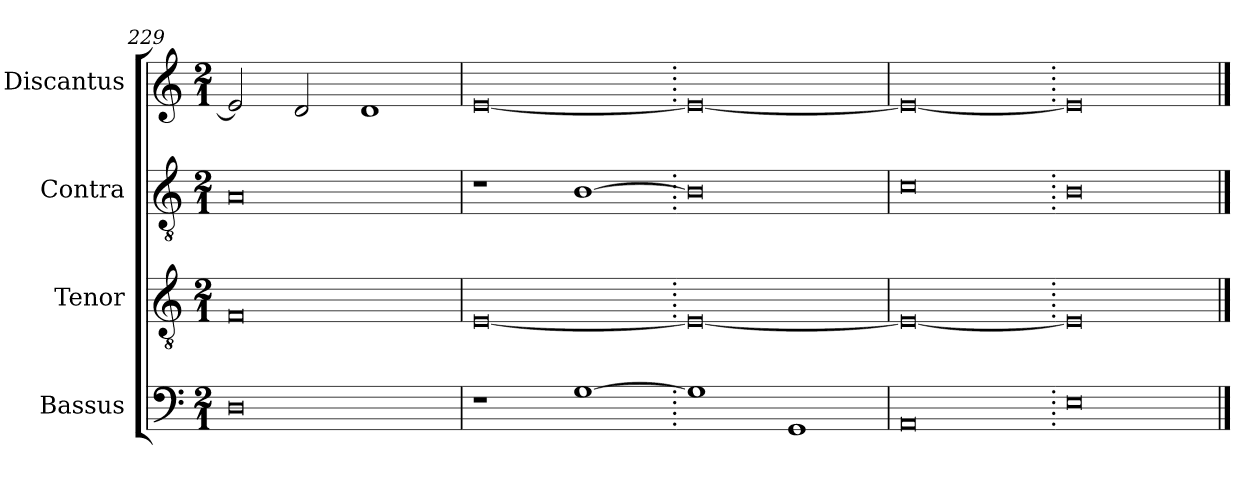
**kern	**kern	**kern	**kern
*part4	*part3	*part2	*part1
*staff4	*staff3	*staff2	*staff1
*I"Bassus	*I"Tenor	*I"Contra	*I"Discantus
*I'B	*I'T	*I'C	*I'D
*clefF4	*clefGv2	*clefGv2	*clefG2
*k[]	*k[]	*k[]	*k[]
*M2/1	*M2/1	*M2/1	*M2/1
=229	=229	=229	=229
0D	0F	0A	2e/]
.	.	.	2d/
.	.	.	1d
=230	=230	=230	=230
1r	[0E	1r	[0e
[1G	.	[1B	.
=231.	=231.	=231.	=231.
1G]	0E_	0B]	0e_
1GG	.	.	.
=232	=232	=232	=232
0AA	0E_	0c	0e_
=233.	=233.	=233.	=233.
0E	0E]	0B	0e]
==	==	==	==
*-	*-	*-	*-
